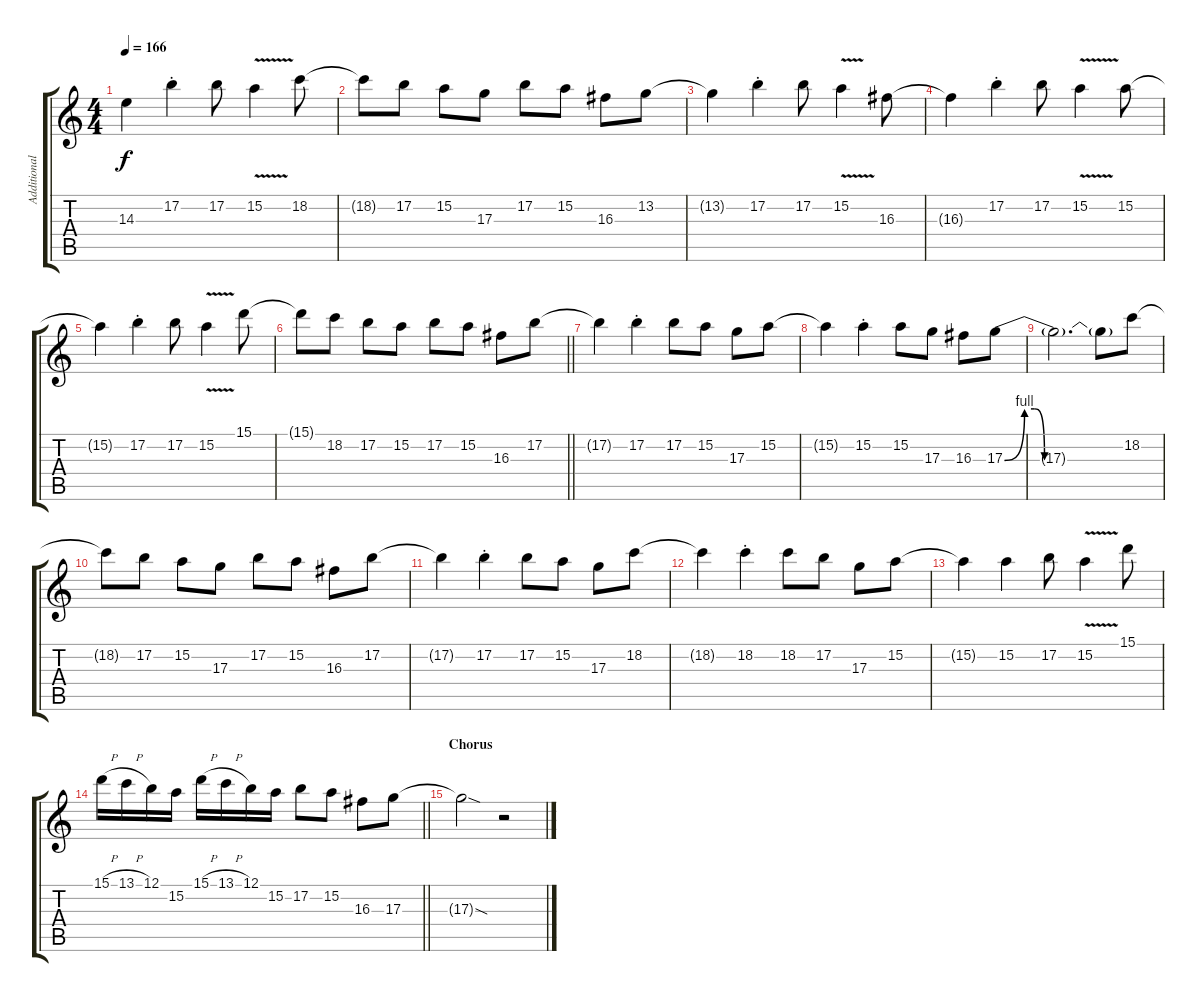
\track ("Additional Lead Guitar II" "Additional") {instrument distortionguitar}
\staff {score tabs}
\tuning (B3 Gb3 D3 A2 E2 B1) {hide}
\ts (4 4)
\tempo 166
\clef g2
\ks c
14.3{t}.4{dy f} 17.2{st}.4 17.2.8 15.2{v}.4 18.2.8 |
18.2{t}.8 17.2.8 15.2.8 17.3.8 17.2.8 15.2.8 16.3.8 13.2.8 |
13.2{t}.4 17.2{st}.4 17.2.8 15.2{v}.4 16.3.8 |
16.3{t}.4 17.2{st}.4 17.2.8 15.2{v}.4 15.2.8 |
15.2{t}.4 17.2{st}.4 17.2.8 15.2{v}.4 15.1.8 |
\barLineRight lightlight
15.1{t}.8 18.2.8 17.2.8 15.2.8 17.2.8 15.2.8 16.3.8 17.2.8 |
\section ("" "")
17.2{t}.4 17.2{st}.4 17.2.8 15.2.8 17.3.8 15.2.8 |
15.2{t}.4 15.2{st}.4 15.2.8 17.3.8 16.3.8 17.3{be (custom 0 0 10 4 15 4 20 0 30 0 60 0)}.8 |
17.3{t}.2{d} 17.3{t}.8 18.2.8 |
18.2{t}.8 17.2.8 15.2.8 17.3.8 17.2.8 15.2.8 16.3.8 17.2.8 |
17.2{t}.4 17.2{st}.4 17.2.8 15.2.8 17.3.8 18.2.8 |
18.2{t}.4 18.2{st}.4 18.2.8 17.2.8 17.3.8 15.2.8 |
15.2{t}.4 15.2.4 17.2.8 15.2{v}.4 15.1.8 |
\barLineRight lightlight
15.1{h}.16 13.1{h}.16 12.1.16 15.2.16 15.1{h}.16 13.1{h}.16 12.1.16 15.2.16 17.2.8 15.2.8 16.3.8 17.3.8 |
\section ("" "Chorus")
17.3{sod t}.2 r.2
